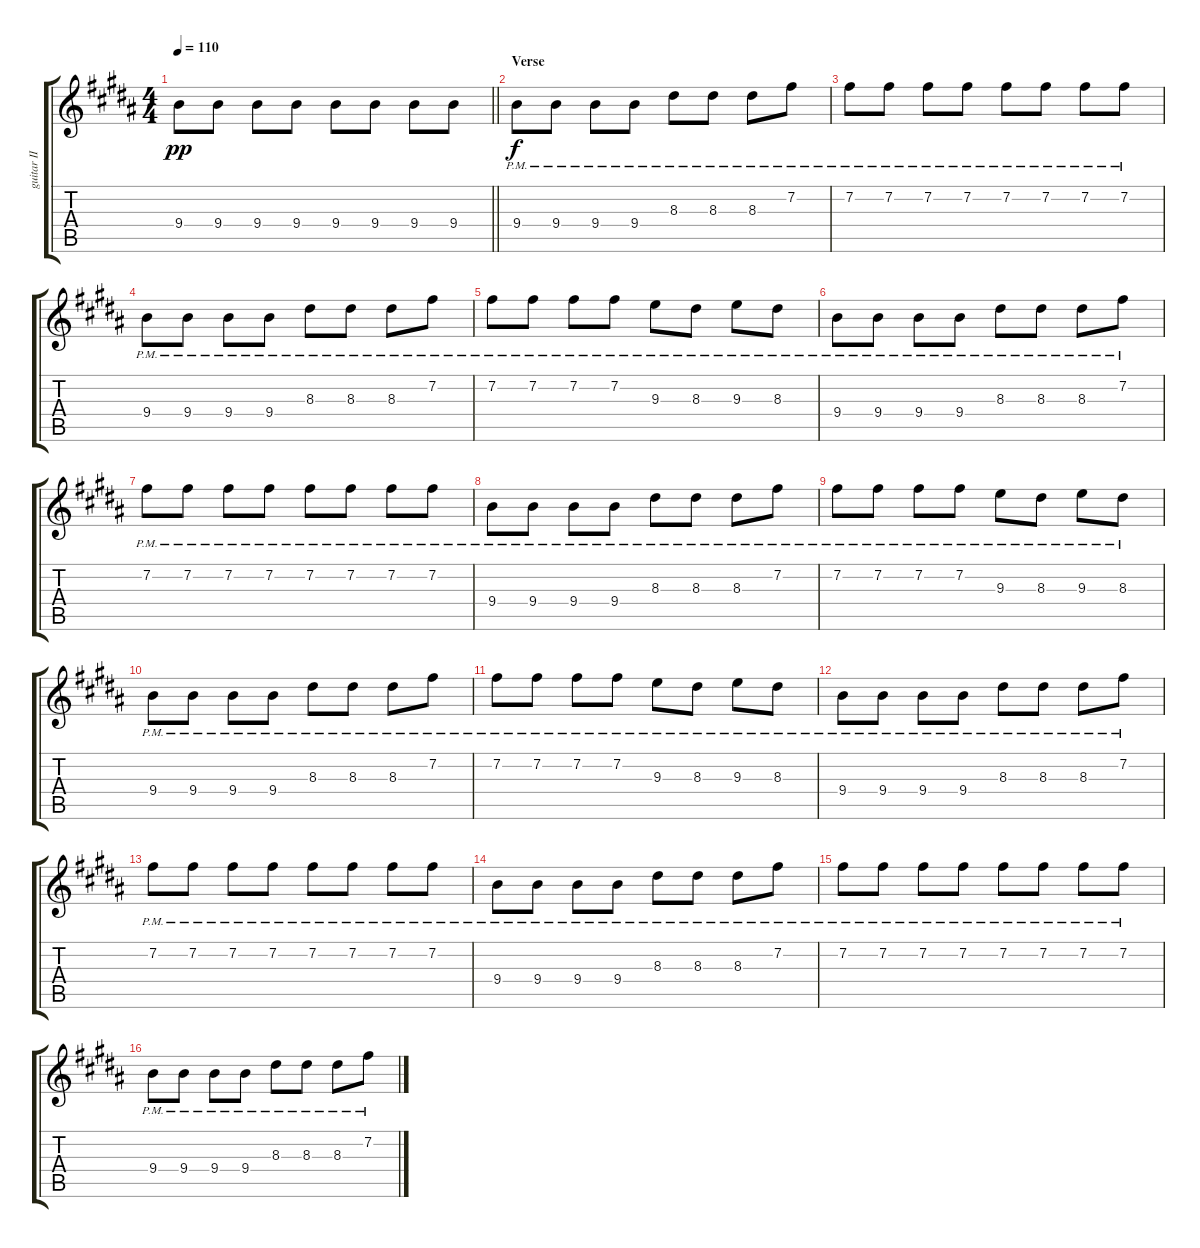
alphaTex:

\track ("guitar II" "guitar II") {instrument electricguitarclean}
\staff {score tabs}
\tuning (E4 B3 G3 D3 A2 E2) {hide}
\ts (4 4)
\tempo 110
\clef g2
\barLineRight lightlight
\ks b
9.4.8{dy pp} 9.4.8 9.4.8 9.4.8 9.4.8 9.4.8 9.4.8 9.4.8 |
\section ("" "Verse")
9.4{pm}.8{dy f volume 8 instrument electricguitarmuted} 9.4{pm}.8 9.4{pm}.8 9.4{pm}.8 8.3{pm}.8 8.3{pm}.8 8.3{pm}.8 7.2{pm}.8 |
7.2{pm}.8 7.2{pm}.8 7.2{pm}.8 7.2{pm}.8 7.2{pm}.8 7.2{pm}.8 7.2{pm}.8 7.2{pm}.8 |
9.4{pm}.8 9.4{pm}.8 9.4{pm}.8 9.4{pm}.8 8.3{pm}.8 8.3{pm}.8 8.3{pm}.8 7.2{pm}.8 |
7.2{pm}.8 7.2{pm}.8 7.2{pm}.8 7.2{pm}.8 9.3{pm}.8 8.3{pm}.8 9.3{pm}.8 8.3{pm}.8 |
9.4{pm}.8 9.4{pm}.8 9.4{pm}.8 9.4{pm}.8 8.3{pm}.8 8.3{pm}.8 8.3{pm}.8 7.2{pm}.8 |
7.2{pm}.8 7.2{pm}.8 7.2{pm}.8 7.2{pm}.8 7.2{pm}.8 7.2{pm}.8 7.2{pm}.8 7.2{pm}.8 |
9.4{pm}.8 9.4{pm}.8 9.4{pm}.8 9.4{pm}.8 8.3{pm}.8 8.3{pm}.8 8.3{pm}.8 7.2{pm}.8 |
7.2{pm}.8 7.2{pm}.8 7.2{pm}.8 7.2{pm}.8 9.3{pm}.8 8.3{pm}.8 9.3{pm}.8 8.3{pm}.8 |
9.4{pm}.8 9.4{pm}.8 9.4{pm}.8 9.4{pm}.8 8.3{pm}.8 8.3{pm}.8 8.3{pm}.8 7.2{pm}.8 |
7.2{pm}.8 7.2{pm}.8 7.2{pm}.8 7.2{pm}.8 9.3{pm}.8 8.3{pm}.8 9.3{pm}.8 8.3{pm}.8 |
9.4{pm}.8 9.4{pm}.8 9.4{pm}.8 9.4{pm}.8 8.3{pm}.8 8.3{pm}.8 8.3{pm}.8 7.2{pm}.8 |
7.2{pm}.8 7.2{pm}.8 7.2{pm}.8 7.2{pm}.8 7.2{pm}.8 7.2{pm}.8 7.2{pm}.8 7.2{pm}.8 |
9.4{pm}.8 9.4{pm}.8 9.4{pm}.8 9.4{pm}.8 8.3{pm}.8 8.3{pm}.8 8.3{pm}.8 7.2{pm}.8 |
7.2{pm}.8 7.2{pm}.8 7.2{pm}.8 7.2{pm}.8 7.2{pm}.8 7.2{pm}.8 7.2{pm}.8 7.2{pm}.8 |
9.4{pm}.8 9.4{pm}.8 9.4{pm}.8 9.4{pm}.8 8.3{pm}.8 8.3{pm}.8 8.3{pm}.8 7.2{pm}.8
